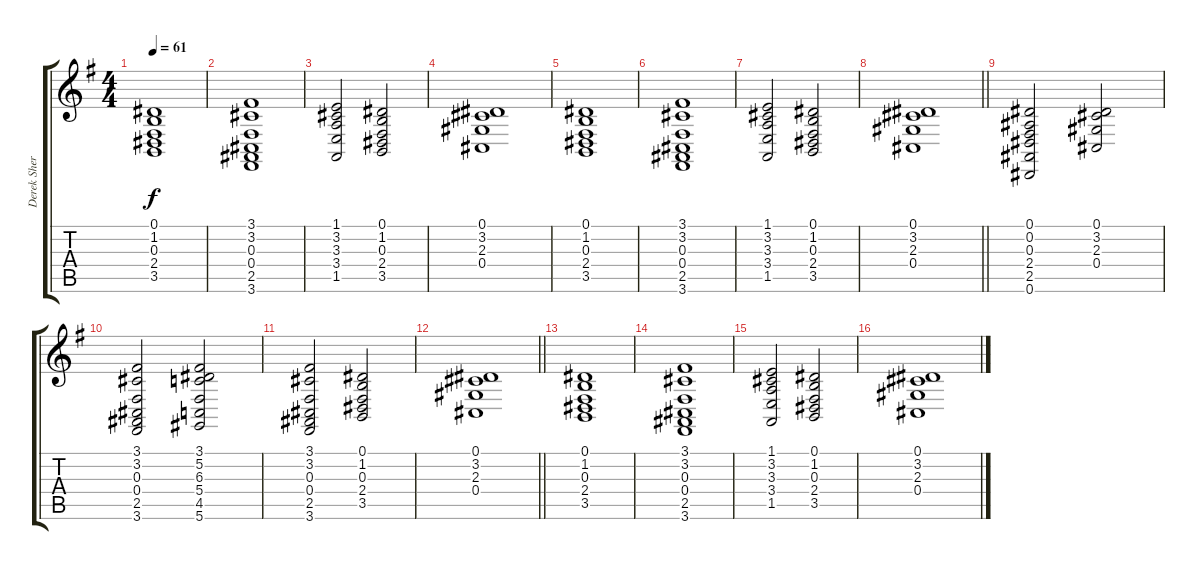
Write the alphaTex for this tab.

\track ("Derek Sherinian" "Derek Sher") {instrument stringensemble1}
\staff {score tabs}
\tuning (Eb4 Bb3 Gb3 Db3 Ab2 Eb2) {hide}
\ts (4 4)
\tempo 61
\clef g2
\ks g
(0.1 1.2 0.3 2.4 3.5).1{dy f} |
(3.1 3.2 0.3 0.4 2.5 3.6).1 |
(1.1 3.2 3.3 3.4 1.5).2 (0.1 1.2 0.3 2.4 3.5).2 |
(0.1 3.2 2.3 0.4).1 |
(0.1 1.2 0.3 2.4 3.5).1 |
(3.1 3.2 0.3 0.4 2.5 3.6).1 |
(1.1 3.2 3.3 3.4 1.5).2 (0.1 1.2 0.3 2.4 3.5).2 |
\barLineRight lightlight
(0.1 3.2 2.3 0.4).1 |
(0.1 0.2 0.3 2.4 2.5 0.6).2 (0.1 3.2 2.3 0.4).2 |
(3.1 3.2 0.3 0.4 2.5 3.6).2 (3.1 5.2 6.3 5.4 4.5 5.6).2 |
(3.1 3.2 0.3 0.4 2.5 3.6).2 (0.1 1.2 0.3 2.4 3.5).2 |
\barLineRight lightlight
(0.1 3.2 2.3 0.4).1 |
(0.1 1.2 0.3 2.4 3.5).1 |
(3.1 3.2 0.3 0.4 2.5 3.6).1 |
(1.1 3.2 3.3 3.4 1.5).2 (0.1 1.2 0.3 2.4 3.5).2 |
(0.1 3.2 2.3 0.4).1
